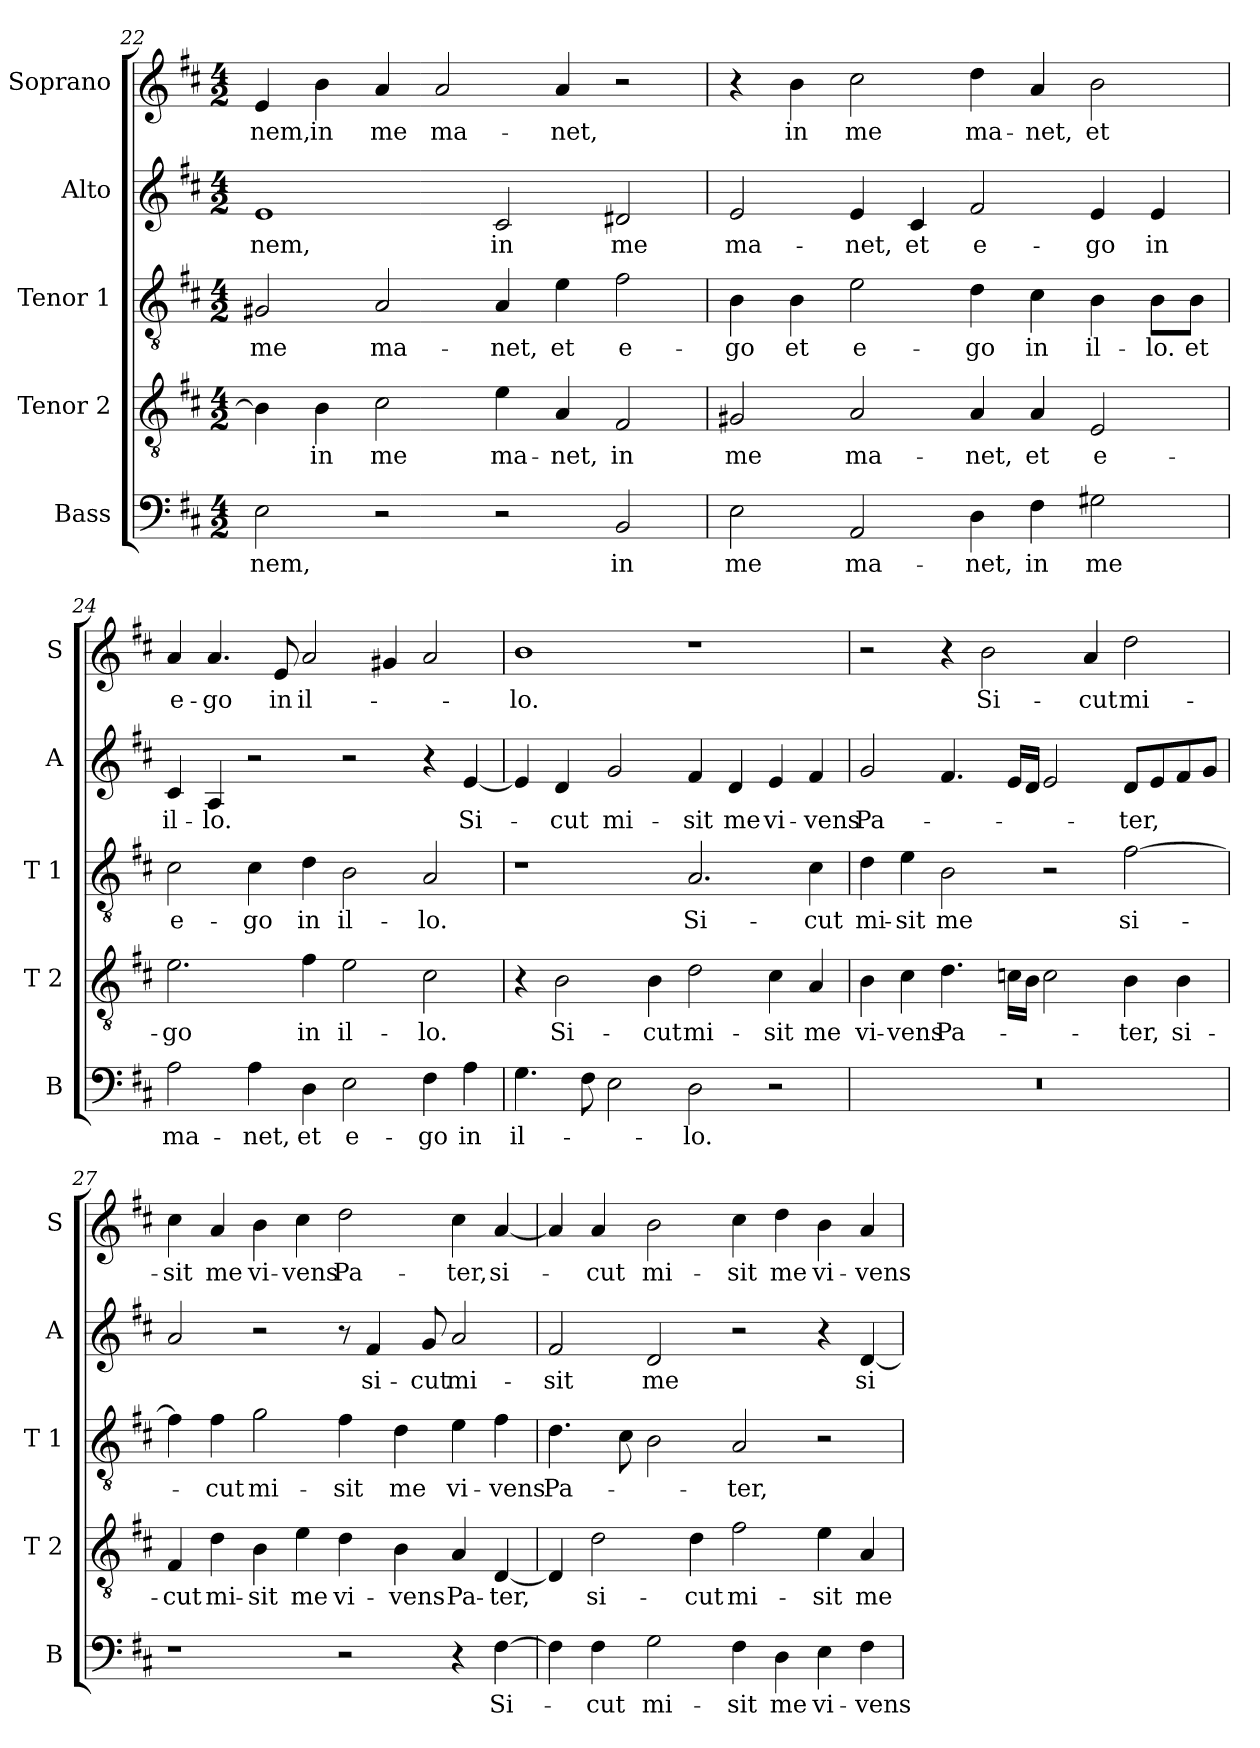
**kern	**text	**kern	**text	**kern	**text	**kern	**text	**kern	**text
*part5	*part5	*part4	*part4	*part3	*part3	*part2	*part2	*part1	*part1
*staff5	*staff5	*staff4	*staff4	*staff3	*staff3	*staff2	*staff2	*staff1	*staff1
*I"Bass	*	*I"Tenor 2	*	*I"Tenor 1	*	*I"Alto	*	*I"Soprano	*
*I'B	*	*I'T 2	*	*I'T 1	*	*I'A	*	*I'S	*
!!LO:LB:g=z
*clefF4	*	*clefGv2	*	*clefGv2	*	*clefG2	*	*clefG2	*
*k[f#c#]	*	*k[f#c#]	*	*k[f#c#]	*	*k[f#c#]	*	*k[f#c#]	*
*D:	*	*D:	*	*D:	*	*D:	*	*D:	*
*M4/2	*	*M4/2	*	*M4/2	*	*M4/2	*	*M4/2	*
=22	=22	=22	=22	=22	=22	=22	=22	=22	=22
!	!LO:LY:b	!	!	!	!LO:LY:b	!	!LO:LY:b	!	!LO:LY:b
2E\	-nem,	4B\]	.	2G#X/	me	1e	-nem,	4e/	-nem,
!	!	!	!LO:LY:b	!	!	!	!	!	!LO:LY:b
.	.	4B\	in	.	.	.	.	4b\	in
!	!	!	!LO:LY:b	!	!LO:LY:b	!	!	!	!LO:LY:b
2r	.	2c#\	me	2A/	ma-	.	.	4a/	me
!	!	!	!	!	!	!	!	!	!LO:LY:b
.	.	.	.	.	.	.	.	2a/	ma-
!	!	!	!LO:LY:b	!	!LO:LY:b	!	!LO:LY:b	!	!
2r	.	4e\	ma-	4A/	-net,	2c#/	in	.	.
!	!	!	!LO:LY:b	!	!LO:LY:b	!	!	!	!LO:LY:b
.	.	4A/	-net,	4e\	et	.	.	4a/	-net,
!	!LO:LY:b	!	!LO:LY:b	!	!LO:LY:b	!	!LO:LY:b	!	!
2BB/	in	2F#/	in	2f#\	e-	2d#X/	me	2r	.
=23	=23	=23	=23	=23	=23	=23	=23	=23	=23
!	!LO:LY:b	!	!LO:LY:b	!	!LO:LY:b	!	!LO:LY:b	!	!
2E\	me	2G#X/	me	4B\	-go	2e/	ma-	4r	.
!	!	!	!	!	!LO:LY:b	!	!	!	!LO:LY:b
.	.	.	.	4B\	et	.	.	4b\	in
!	!LO:LY:b	!	!LO:LY:b	!	!LO:LY:b	!	!LO:LY:b	!	!LO:LY:b
2AA/	ma-	2A/	ma-	2e\	e-	4e/	-net,	2cc#\	me
!	!	!	!	!	!	!	!LO:LY:b	!	!
.	.	.	.	.	.	4c#/	et	.	.
!	!LO:LY:b	!	!LO:LY:b	!	!LO:LY:b	!	!LO:LY:b	!	!LO:LY:b
4D\	-net,	4A/	-net,	4d\	-go	2f#/	e-	4dd\	ma-
!	!LO:LY:b	!	!LO:LY:b	!	!LO:LY:b	!	!	!	!LO:LY:b
4F#\	in	4A/	et	4c#\	in	.	.	4a/	-net,
!	!LO:LY:b	!	!LO:LY:b	!	!LO:LY:b	!	!LO:LY:b	!	!LO:LY:b
2G#X\	me	2E/	e-	4B\	il-	4e/	-go	2b\	et
!	!	!	!	!	!LO:LY:b	!	!LO:LY:b	!	!
.	.	.	.	8B\L	-lo.	4e/	in	.	.
!	!	!	!	!	!LO:LY:b	!	!	!	!
.	.	.	.	8B\J	et	.	.	.	.
=24	=24	=24	=24	=24	=24	=24	=24	=24	=24
!	!LO:LY:b	!	!LO:LY:b	!	!LO:LY:b	!	!LO:LY:b	!	!LO:LY:b
2A\	ma-	2.e\	-go	2c#\	e-	4c#/	il-	4a/	e-
!	!	!	!	!	!	!	!LO:LY:b	!	!LO:LY:b
.	.	.	.	.	.	4A/	-lo.	4.a/	-go
!	!LO:LY:b	!	!	!	!LO:LY:b	!	!	!	!
4A\	-net,	.	.	4c#\	-go	2r	.	.	.
!	!	!	!	!	!	!	!	!	!LO:LY:b
.	.	.	.	.	.	.	.	8e/	in
!	!LO:LY:b	!	!LO:LY:b	!	!LO:LY:b	!	!	!	!LO:LY:b
4D\	et	4f#\	in	4d\	in	.	.	2a/	il-
!	!LO:LY:b	!	!LO:LY:b	!	!LO:LY:b	!	!	!	!
2E\	e-	2e\	il-	2B\	il-	2r	.	.	.
.	.	.	.	.	.	.	.	4g#X/	.
!	!LO:LY:b	!	!LO:LY:b	!	!LO:LY:b	!	!	!	!
4F#\	-go	2c#\	-lo.	2A/	-lo.	4r	.	2a/	.
!	!LO:LY:b	!	!	!	!	!	!LO:LY:b	!	!
4A\	in	.	.	.	.	[4e/	Si-	.	.
!!LO:LB:g=z
=25	=25	=25	=25	=25	=25	=25	=25	=25	=25
!	!LO:LY:b	!	!	!	!	!	!	!	!LO:LY:b
4.G\	il-	4r	.	1r	.	4e/]	.	1b	-lo.
!	!	!	!LO:LY:b	!	!	!	!LO:LY:b	!	!
.	.	2B\	Si-	.	.	4d/	-cut	.	.
8F#\	.	.	.	.	.	.	.	.	.
!	!	!	!	!	!	!	!LO:LY:b	!	!
2E\	.	.	.	.	.	2g/	mi-	.	.
!	!	!	!LO:LY:b	!	!	!	!	!	!
.	.	4B\	-cut	.	.	.	.	.	.
!	!LO:LY:b	!	!LO:LY:b	!	!LO:LY:b	!	!LO:LY:b	!	!
2D\	-lo.	2d\	mi-	2.A/	Si-	4f#/	-sit	1r	.
!	!	!	!	!	!	!	!LO:LY:b	!	!
.	.	.	.	.	.	4d/	me	.	.
!	!	!	!LO:LY:b	!	!	!	!LO:LY:b	!	!
2r	.	4c#\	-sit	.	.	4e/	vi-	.	.
!	!	!	!LO:LY:b	!	!LO:LY:b	!	!LO:LY:b	!	!
.	.	4A/	me	4c#\	-cut	4f#/	-vens	.	.
=26	=26	=26	=26	=26	=26	=26	=26	=26	=26
!	!	!	!LO:LY:b	!	!LO:LY:b	!	!LO:LY:b	!	!
0r	.	4B\	vi-	4d\	mi-	2g/	Pa-	2r	.
!	!	!	!LO:LY:b	!	!LO:LY:b	!	!	!	!
.	.	4c#\	-vens	4e\	-sit	.	.	.	.
!	!	!	!LO:LY:b	!	!LO:LY:b	!	!	!	!
.	.	4.d\	Pa-	2B\	me	4.f#/	.	4r	.
!	!	!	!	!	!	!	!	!	!LO:LY:b
.	.	.	.	.	.	.	.	2b\	Si-
.	.	16cn\LL	.	.	.	16e/LL	.	.	.
.	.	16B\JJ	.	.	.	16d/JJ	.	.	.
.	.	2c\	.	2r	.	2e/	.	.	.
!	!	!	!	!	!	!	!	!	!LO:LY:b
.	.	.	.	.	.	.	.	4a/	-cut
!	!	!	!LO:LY:b	!	!LO:LY:b	!	!LO:LY:b	!	!LO:LY:b
.	.	4B\	-ter,	[2f#\	si-	8d/L	-ter,	2dd\	mi-
.	.	.	.	.	.	8e/	.	.	.
!	!	!	!LO:LY:b	!	!	!	!	!	!
.	.	4B\	si-	.	.	8f#/	.	.	.
.	.	.	.	.	.	8g/J	.	.	.
=27	=27	=27	=27	=27	=27	=27	=27	=27	=27
!	!	!	!LO:LY:b	!	!	!	!	!	!LO:LY:b
1r	.	4F#/	-cut	4f#\]	.	2a/	.	4cc#\	-sit
!	!	!	!LO:LY:b	!	!LO:LY:b	!	!	!	!LO:LY:b
.	.	4d\	mi-	4f#\	-cut	.	.	4a/	me
!	!	!	!LO:LY:b	!	!LO:LY:b	!	!	!	!LO:LY:b
.	.	4B\	-sit	2g\	mi-	2r	.	4b\	vi-
!	!	!	!LO:LY:b	!	!	!	!	!	!LO:LY:b
.	.	4e\	me	.	.	.	.	4cc#\	-vens
!	!	!	!LO:LY:b	!	!LO:LY:b	!	!	!	!LO:LY:b
2r	.	4d\	vi-	4f#\	-sit	8r	.	2dd\	Pa-
!	!	!	!	!	!	!	!LO:LY:b	!	!
.	.	.	.	.	.	4f#/	si-	.	.
!	!	!	!LO:LY:b	!	!LO:LY:b	!	!	!	!
.	.	4B\	-vens	4d\	me	.	.	.	.
!	!	!	!	!	!	!	!LO:LY:b	!	!
.	.	.	.	.	.	8g/	-cut	.	.
!	!	!	!LO:LY:b	!	!LO:LY:b	!	!LO:LY:b	!	!LO:LY:b
4r	.	4A/	Pa-	4e\	vi-	2a/	mi-	4cc#\	-ter,
!	!LO:LY:b	!	!LO:LY:b	!	!LO:LY:b	!	!	!	!LO:LY:b
[4F#\	Si-	[4D/	-ter,	4f#\	-vens	.	.	[4a/	si-
!!LO:PB:g=z
=28	=28	=28	=28	=28	=28	=28	=28	=28	=28
!	!	!	!	!	!LO:LY:b	!	!LO:LY:b	!	!
4F#\]	.	4D/]	.	4.d\	Pa-	2f#/	-sit	4a/]	.
!	!LO:LY:b	!	!LO:LY:b	!	!	!	!	!	!LO:LY:b
4F#\	-cut	2d\	si-	.	.	.	.	4a/	-cut
.	.	.	.	8c#\	.	.	.	.	.
!	!LO:LY:b	!	!	!	!	!	!LO:LY:b	!	!LO:LY:b
2G\	mi-	.	.	2B\	.	2d/	me	2b\	mi-
!	!	!	!LO:LY:b	!	!	!	!	!	!
.	.	4d\	-cut	.	.	.	.	.	.
!	!LO:LY:b	!	!LO:LY:b	!	!LO:LY:b	!	!	!	!LO:LY:b
4F#\	-sit	2f#\	mi-	2A/	-ter,	2r	.	4cc#\	-sit
!	!LO:LY:b	!	!	!	!	!	!	!	!LO:LY:b
4D\	me	.	.	.	.	.	.	4dd\	me
!	!LO:LY:b	!	!LO:LY:b	!	!	!	!	!	!LO:LY:b
4E\	vi-	4e\	-sit	2r	.	4r	.	4b\	vi-
!	!LO:LY:b	!	!LO:LY:b	!	!	!	!LO:LY:b	!	!LO:LY:b
4F#\	-vens	4A/	me	.	.	[4d/	si-	4a/	-vens
=	=	=	=	=	=	=	=	=	=
*-	*-	*-	*-	*-	*-	*-	*-	*-	*-
